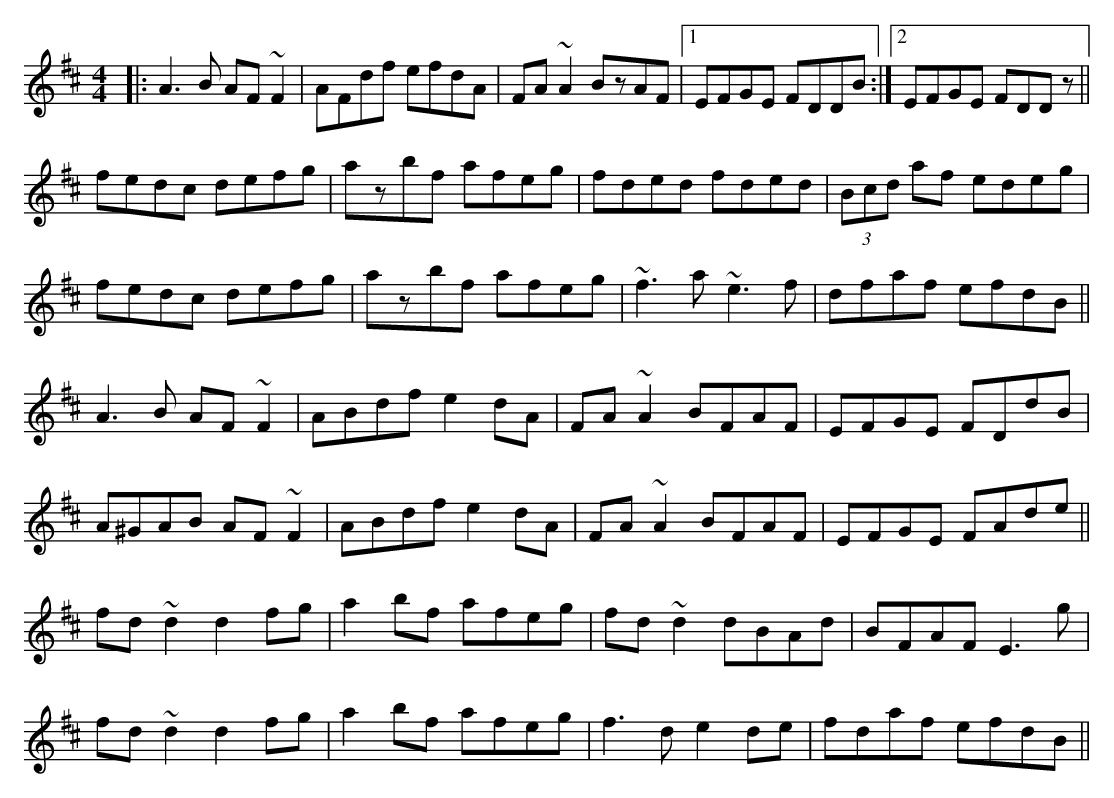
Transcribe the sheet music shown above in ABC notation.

X:1
M:4/4
K:D
|:A3B AF~F2|AFdf efdA|FA~A2 BzAF|1 EFGE FDDB:|2 EFGE FDDz||
fedc defg|azbf afeg|fded fded|(3Bcd af edeg|
fedc defg|azbf afeg|~f3a ~e3f|dfaf efdB||
A3B AF~F2|ABdf e2dA|FA~A2 BFAF|EFGE FDdB|
A^GAB AF~F2|ABdf e2dA|FA~A2 BFAF|EFGE FAde||
fd~d2 d2fg|a2bf afeg|fd~d2 dBAd|BFAF E3g|
fd~d2 d2fg|a2bf afeg|f3d e2de|fdaf efdB||
